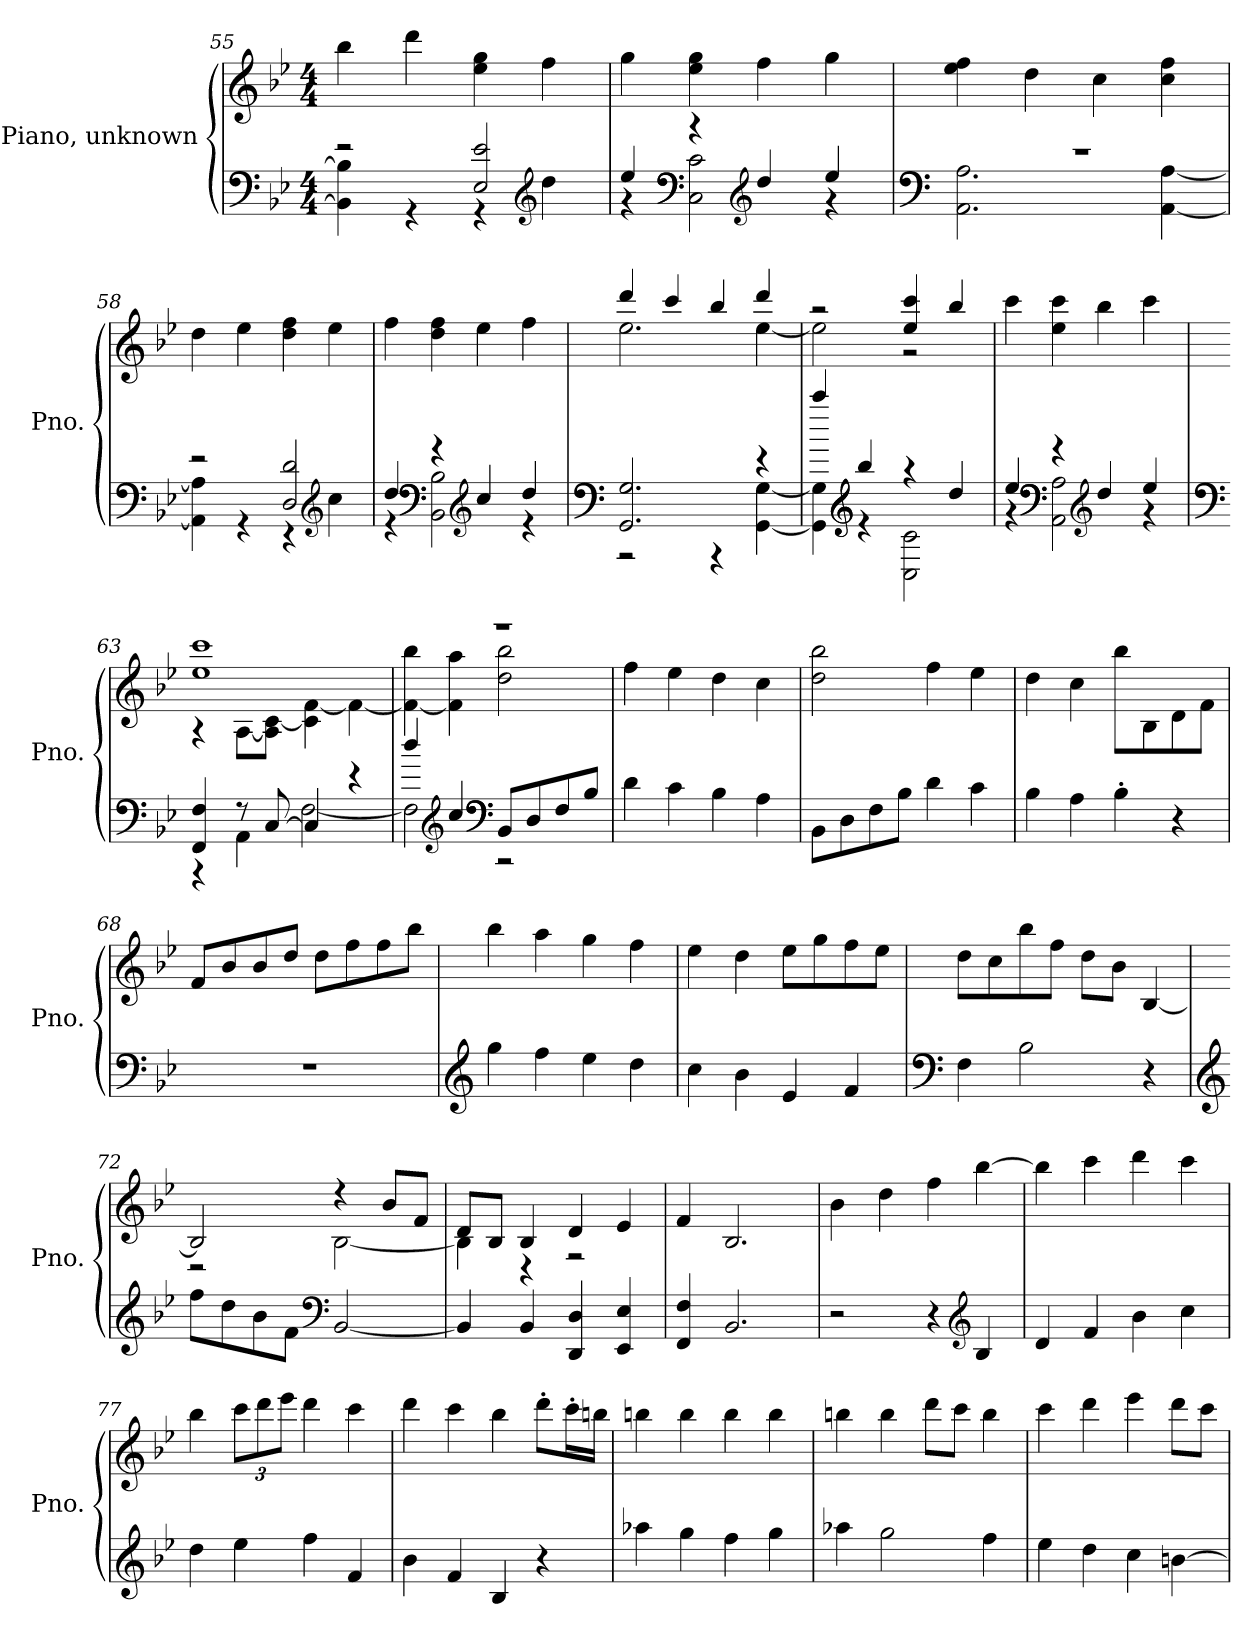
**kern	**kern
*part1	*part1
*staff2	*staff1
*I"Piano, unknown	*
*I'Pno.	*
!!LO:LB:g=z
*clefF4	*clefG2
*k[b-e-]	*k[b-e-]
*M4/4	*M4/4
=55	=55
*^	*
2r	4BB-\] 4B-\]	4bb-\
.	4r	4ddd\
2E-/ 2e-/	4r	4ee-\ 4gg\
*clefG2	*	*
.	4dd\	4ff\
=56	=56	=56
4ee-/	4r	4gg\
*clefF4	*	*
4r	2C\ 2c\	4ee-\ 4gg\
*clefG2	*	*
4dd/	.	4ff\
4ee-/	4r	4gg\
=57	=57	=57
*clefF4	*	*
1r	2.AA\ 2.A\	4ee-\ 4ff\
.	.	4dd\
.	.	4cc\
.	[4AA\ [4A\	4cc\ 4ff\
=58	=58	=58
2r	4AA\] 4A\]	4dd\
.	4r	4ee-\
2D/ 2d/	4r	4dd\ 4ff\
*clefG2	*	*
.	4cc\	4ee-\
=59	=59	=59
4dd/	4r	4ff\
*clefF4	*	*
4r	2BB-\ 2B-\	4dd\ 4ff\
*clefG2	*	*
4cc/	.	4ee-\
4dd/	4r	4ff\
!!LO:LB:g=z
=60	=60	=60
*clefF4	*	*
*	*	*^
2.GG/ 2.G/	2r	4ddd/	2.ee-\
.	.	4ccc/	.
.	4r	4bb-/	.
4r	[4GG\ [4G\	4ddd/	[4ee-\
=61	=61	=61	=61
4ccc/	4GG\] 4G\]	2r	2ee-\]
*clefG2	*	*	*
4bb-/	4r	.	.
4r	2C\ 2c\	4ee-/ 4ccc/	2r
4dd/	.	4bb-/	.
*	*	*v	*v
=62	=62	=62
4ee-/	4r	4ccc\
*clefF4	*	*
4r	2AA\ 2A\	4ee-\ 4ccc\
*clefG2	*	*
4dd/	.	4bb-\
4ee-/	4r	4ccc\
=63	=63	=63
*clefF4	*	*
*	*	*^
4FF/ 4F/	4r	1ee- 1ccc	4r
8r	4AA\	.	[8A\L
[8C/	.	.	8A\] [8c\J
4C/]	[2F\	.	4c\] [4f\
4r	.	.	4f\_
=64	=64	=64	=64
4dd/	2F\]	1r	4f\_ 4bb-\
*clefG2	*	*	*
4cc/	.	.	4f\] 4aa\
*clefF4	*	*	*
8BB-/L	2r	.	2dd\ 2bb-\
8D/	.	.	.
8F/	.	.	.
8B-/J	.	.	.
*v	*v	*	*
*	*v	*v
!!LO:LB:g=z
=65	=65
4d\	4ff\
4c\	4ee-\
4B-\	4dd\
4A\	4cc\
=66	=66
8BB-\L	2dd\ 2bb-\
8D\	.
8F\	.
8B-\J	.
4d\	4ff\
4c\	4ee-\
=67	=67
4B-\	4dd\
4A\	4cc\
4B-'\	8bb-\L
.	8B-\
4r	8d\
.	8f\J
=68	=68
1r	8f/L
.	8b-/
.	8b-/
.	8dd/J
.	8dd\L
.	8ff\
.	8ff\
.	8bb-\J
=69	=69
*clefG2	*
4gg\	4bb-\
4ff\	4aa\
4ee-\	4gg\
4dd\	4ff\
=70	=70
4cc\	4ee-\
4b-\	4dd\
4e-/	8ee-\L
.	8gg\
4f/	8ff\
.	8ee-\J
!!LO:PB:g=z
=71	=71
*clefF4	*
4F\	8dd\L
.	8cc\
2B-\	8bb-\
.	8ff\J
.	8dd\L
.	8b-\J
4r	[4B-/
=72	=72
*clefG2	*
*	*^
8ff\L	2B-/]	2r
8dd\	.	.
8b-\	.	.
8f\J	.	.
*clefF4	*	*
[2BB-/	4r	[2B-\
.	8b-/L	.
.	8f/J	.
=73	=73	=73
4BB-/]	8d/L	4B-\]
.	8B-/J	.
4BB-/	4B-/	4r
4DD/ 4D/	4d/	2r
4EE-/ 4E-/	4e-/	.
*	*v	*v
=74	=74
4FF/ 4F/	4f/
2.BB-/	2.B-/
=75	=75
2r	4b-\
.	4dd\
4r	4ff\
*clefG2	*
4B-/	[4bb-\
=76	=76
4d/	4bb-\]
4f/	4ccc\
4b-\	4ddd\
4cc\	4ccc\
!!LO:LB:g=z
=77	=77
4dd\	4bb-\
*	*Xbrackettup
4ee-\	12ccc\L
.	12ddd\
.	12eee-\J
4ff\	4ddd\
4f/	4ccc\
=78	=78
4b-\	4ddd\
4f/	4ccc\
4B-/	4bb-\
4r	8ddd'\L
.	16ccc'\L
.	16bbn\JJ
=79	=79
4aa-X\	4bbn\
4gg\	4bb\
4ff\	4bb\
4gg\	4bb\
=80	=80
4aa-X\	4bbn\
2gg\	4bb\
.	8ddd\L
.	8ccc\J
4ff\	4bb\
=81	=81
4ee-\	4ccc\
4dd\	4ddd\
4cc\	4eee-\
[4bn\	8ddd\L
.	8ccc\J
=	=
*-	*-
